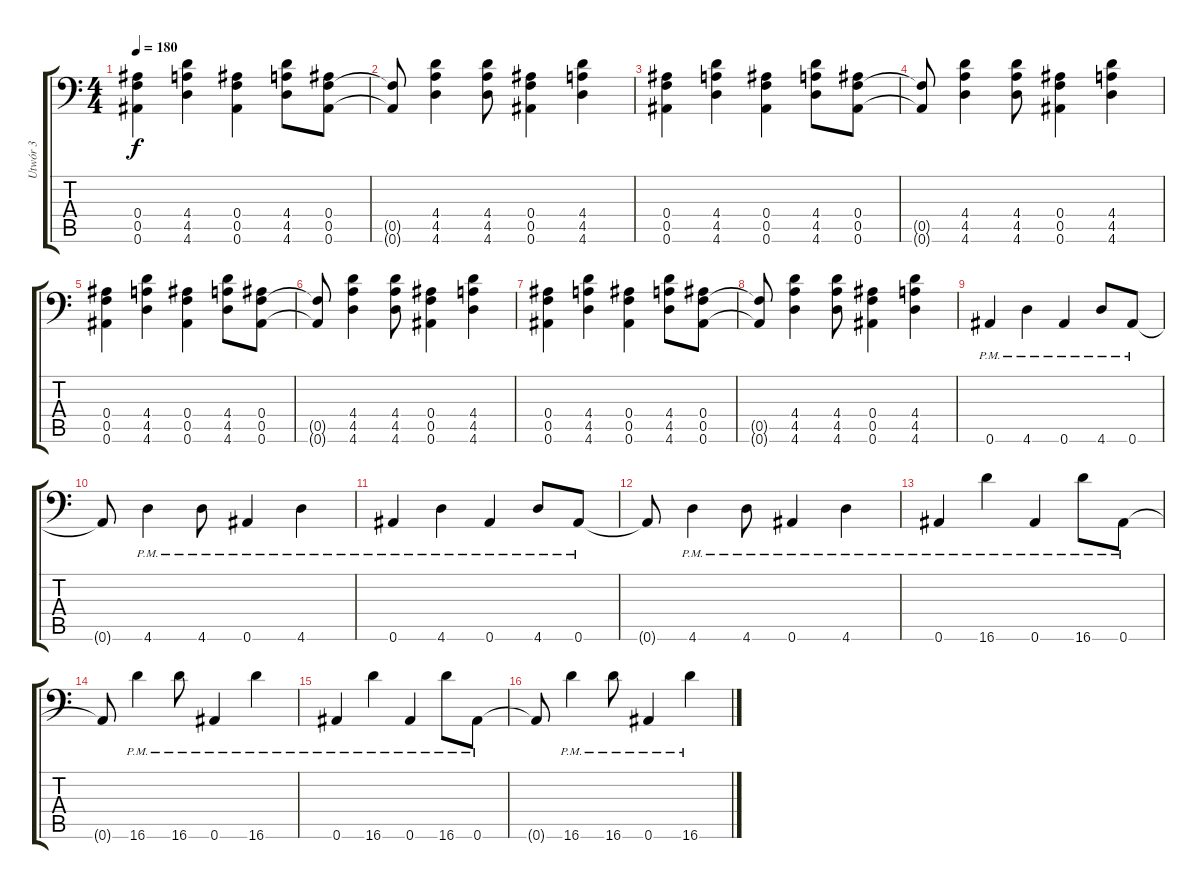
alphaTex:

\track ("Utwór 3" "Utwór 3") {instrument distortionguitar}
\staff {score tabs}
\tuning (C4 G3 Eb3 Bb2 F2 Bb1) {hide}
\ts (4 4)
\tempo 180
\clef f4
\ks c
(0.4 0.5 0.6).4{dy f} (4.4 4.5 4.6).4 (0.4 0.5 0.6).4 (4.4 4.5 4.6).8 (0.4 0.5 0.6).8 |
(0.5{t} 0.6{t}).8 (4.4 4.5 4.6).4 (4.4 4.5 4.6).8 (0.4 0.5 0.6).4 (4.4 4.5 4.6).4 |
(0.4 0.5 0.6).4 (4.4 4.5 4.6).4 (0.4 0.5 0.6).4 (4.4 4.5 4.6).8 (0.4 0.5 0.6).8 |
(0.5{t} 0.6{t}).8 (4.4 4.5 4.6).4 (4.4 4.5 4.6).8 (0.4 0.5 0.6).4 (4.4 4.5 4.6).4 |
(0.4 0.5 0.6).4 (4.4 4.5 4.6).4 (0.4 0.5 0.6).4 (4.4 4.5 4.6).8 (0.4 0.5 0.6).8 |
(0.5{t} 0.6{t}).8 (4.4 4.5 4.6).4 (4.4 4.5 4.6).8 (0.4 0.5 0.6).4 (4.4 4.5 4.6).4 |
(0.4 0.5 0.6).4 (4.4 4.5 4.6).4 (0.4 0.5 0.6).4 (4.4 4.5 4.6).8 (0.4 0.5 0.6).8 |
(0.5{t} 0.6{t}).8 (4.4 4.5 4.6).4 (4.4 4.5 4.6).8 (0.4 0.5 0.6).4 (4.4 4.5 4.6).4 |
0.6{pm}.4 4.6{pm}.4 0.6{pm}.4 4.6{pm}.8 0.6{pm}.8 |
0.6{t}.8 4.6{pm}.4 4.6{pm}.8 0.6{pm}.4 4.6{pm}.4 |
0.6{pm}.4 4.6{pm}.4 0.6{pm}.4 4.6{pm}.8 0.6{pm}.8 |
0.6{t}.8 4.6{pm}.4 4.6{pm}.8 0.6{pm}.4 4.6{pm}.4 |
0.6{pm}.4 16.6{pm}.4 0.6{pm}.4 16.6{pm}.8 0.6{pm}.8 |
0.6{t}.8 16.6{pm}.4 16.6{pm}.8 0.6{pm}.4 16.6{pm}.4 |
0.6{pm}.4 16.6{pm}.4 0.6{pm}.4 16.6{pm}.8 0.6{pm}.8 |
0.6{t}.8 16.6{pm}.4 16.6{pm}.8 0.6{pm}.4 16.6{pm}.4
